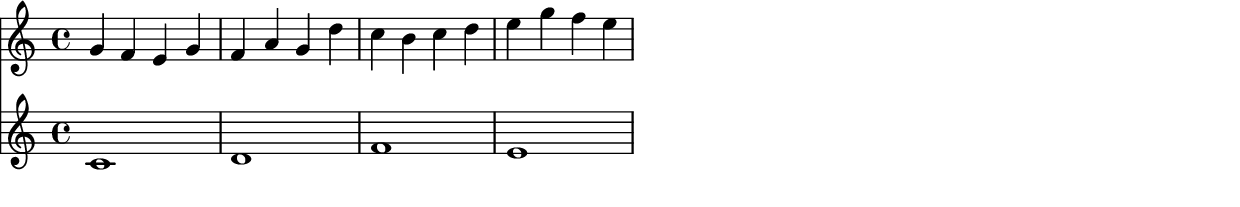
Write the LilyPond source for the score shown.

\include "lilypond-book-preamble.ly"
\paper {
  #(define dump-extents #t)

  indent = 0\mm
  line-width = 210\mm - 2.0 * 0.4\in
  ragged-right = ##t
  force-assignment = #""
  line-width = #(- line-width (* mm  3.000000))
}
\header {
  title = ""
  composer = ""
}
\layout {
}

<<
    \new Staff {   \set Staff.instrumentName = "" \clef treble <g'>4 <f'>4 <e'>4 <g'>4 <f'>4 <a'>4 <g'>4 <d''>4 <c''>4 <b'>4 <c''>4 <d''>4 <e''>4 <g''>4 <f''>4 <e''>4
               }
    \new Staff {   \set Staff.instrumentName = "" \clef treble <c'>1 <d'>1 <f'>1 <e'>1
               }
>>